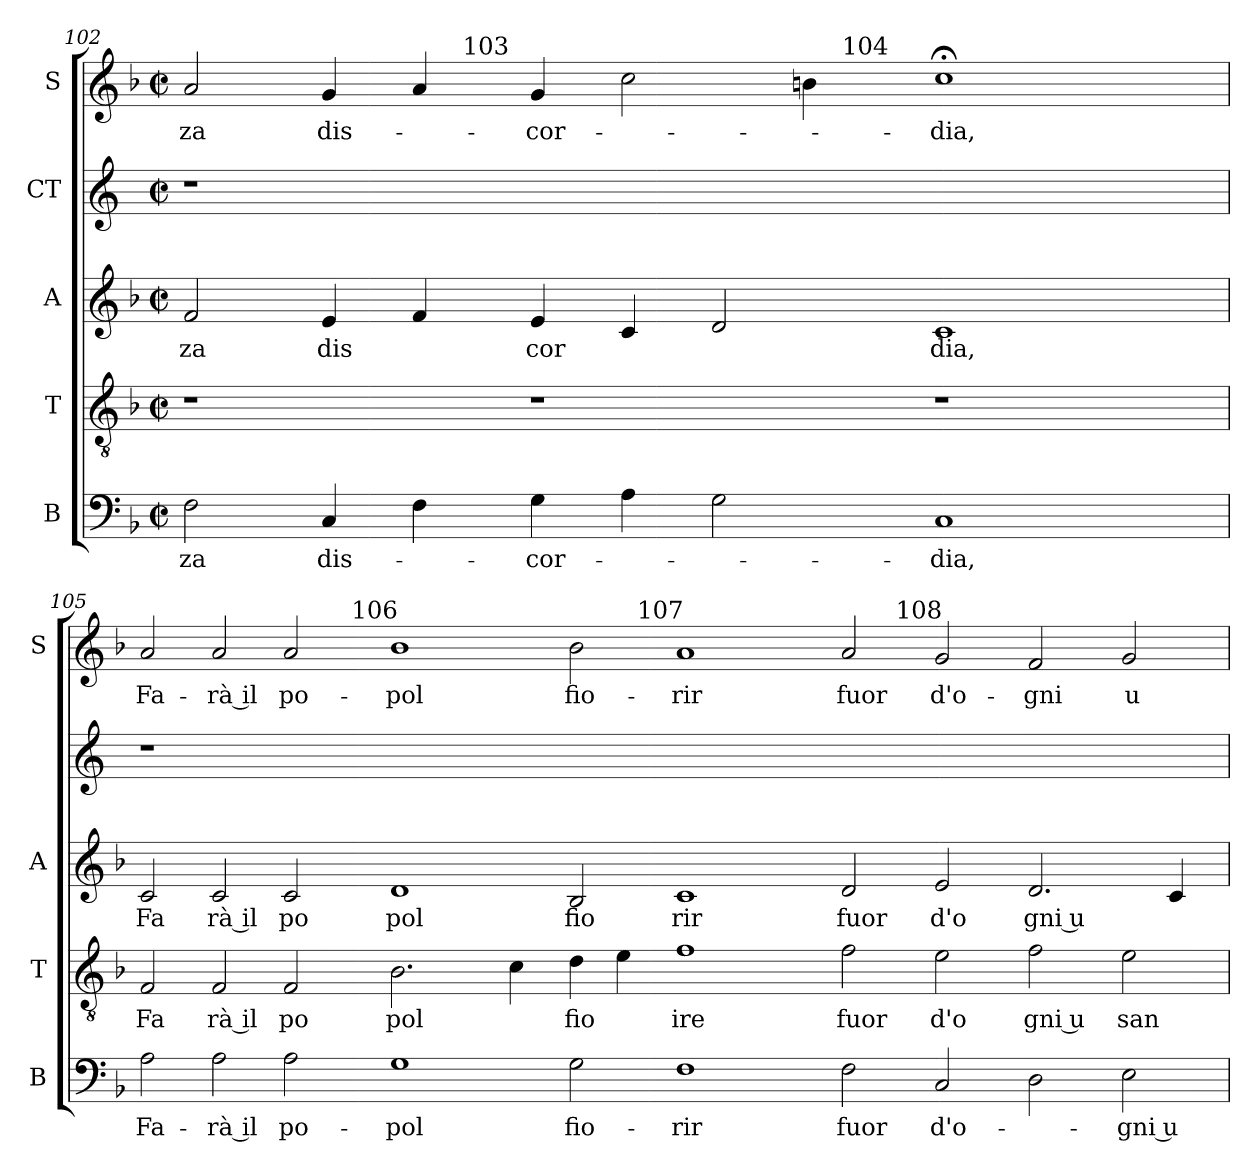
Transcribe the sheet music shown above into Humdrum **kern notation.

**kern	**text	**kern	**text	**kern	**text	**kern	**kern	**text
*part5	*part5	*part4	*part4	*part3	*part3	*part2	*part1	*part1
*staff5	*staff5	*staff4	*staff4	*staff3	*staff3	*staff2	*staff1	*staff1
*I"B	*	*I"T	*	*I"A	*	*I"CT	*I"S	*
*I'B	*	*I'T	*	*I'A	*	*	*I'S	*
!!LO:LB:g=z
*clefF4	*	*clefGv2	*	*clefG2	*	*clefG2	*clefG2	*
*k[b-]	*	*k[b-]	*	*k[b-]	*	*	*k[b-]	*
*F:	*	*F:	*	*F:	*	*	*F:	*
*M2/2	*	*M2/2	*	*M2/2	*	*M2/2	*M2/2	*
*met(c|)	*	*met(c|)	*	*met(c|)	*	*met(c|)	*met(c|)	*
=102	=102	=102	=102	=102	=102	=102	=102	=102
!	!LO:LY:b:cj	!	!	!	!LO:LY:b:cj	!	!	!LO:LY:b:cj
*	*	*	*	*	*	*	*^	*
*	*	*	*	*	*	*	*	*^	*
2F\	-za	1r	.	2f/	za	1r	2a/	2ryy	1ryy	-za
!	!LO:LY:b	!	!	!	!LO:LY:b	!	!	!	!	!LO:LY:b
4C/	dis-	.	.	4e/	dis	.	4g/	4ryy	.	dis-
4F\	.	.	.	4f/	.	.	4a/	16.ryy	.	.
!	!	!	!	!	!	!	!	!LO:TX:a:t=103	!	!
.	.	.	.	.	.	.	.	1ryy	.	.
!	!LO:LY:b	!	!	!	!LO:LY:b	!	!	!	!	!LO:LY:b
4G\	-cor-	1r	.	4e/	cor	0ryy	4g/	.	2ryy	-cor-
4A\	.	.	.	4c/	.	.	2cc\	.	.	.
2G\	.	.	.	2d/	.	.	.	.	4ryy	.
.	.	.	.	.	.	.	4b\	.	16ryy	.
!	!	!	!	!	!	!	!	!	!LO:TX:a:t=104	!
.	.	.	.	.	.	.	.	.	1ryy	.
.	.	.	.	.	.	.	.	1ryy	.	.
!	!LO:LY:b:cj	!	!	!	!LO:LY:b:cj	!	!	!	!	!LO:LY:b:cj
1C	-dia,	1r	.	1c	dia,	.	1cc;<	.	.	-dia,
.	.	.	.	.	.	.	.	.	8.ryy	.
.	.	.	.	.	.	.	.	8ryy	.	.
.	.	.	.	.	.	.	.	32ryy	.	.
=105	=105	=105	=105	=105	=105	=105	=105	=105	=105	=105
!	!LO:LY:b:cj	!	!LO:LY:b:cj	!	!LO:LY:b:cj	!	!	!	!	!LO:LY:b:cj
2A\	Fa-	2F/	Fa	2c/	Fa	1r	2a/	1ryy	1ryy	Fa-
!	!LO:LY:b:rj	!	!LO:LY:b:rj	!	!LO:LY:b:rj	!	!	!	!	!LO:LY:b:rj
2A\	-rà il	2F/	rà il	2c/	rà il	.	2a/	.	.	-rà il
!	!LO:LY:b:cj	!	!LO:LY:b:cj	!	!LO:LY:b:cj	!	!	!	!	!LO:LY:b:cj
2A\	po-	2F/	po	2c/	po	00ryy	2a/	4ryy	1ryy	po-
.	.	.	.	.	.	.	.	16ryy	.	.
!	!	!	!	!	!	!	!	!LO:TX:a:t=106	!	!
.	.	.	.	.	.	.	.	1ryy	.	.
!	!LO:LY:b:cj	!	!LO:LY:b	!	!LO:LY:b:cj	!	!	!	!	!LO:LY:b:cj
1G	-pol	2.B-\	pol	1d	pol	.	1b-	.	.	-pol
.	.	.	.	.	.	.	.	.	2ryy	.
.	.	4c\	.	.	.	.	.	.	.	.
.	.	.	.	.	.	.	.	1ryy	.	.
!	!LO:LY:b:cj	!	!LO:LY:b	!	!LO:LY:b:cj	!	!	!	!	!LO:LY:b:cj
2G\	fio-	4d\	fio	2B-/	fio	.	2b-\	.	4ryy	fio-
.	.	4e\	.	.	.	.	.	.	16ryy	.
!	!	!	!	!	!	!	!	!	!LO:TX:a:t=107	!
.	.	.	.	.	.	.	.	.	1ryy	.
!	!LO:LY:b:cj	!	!LO:LY:b:cj	!	!LO:LY:b:cj	!	!	!	!	!LO:LY:b:cj
1F	-rir	1f	ire	1c	rir	.	1a	.	.	-rir
.	.	.	.	.	.	.	.	1ryy	.	.
.	.	.	.	.	.	.	.	.	1ryy	.
!	!LO:LY:b:cj	!	!LO:LY:b:cj	!	!LO:LY:b:cj	!	!	!	!	!LO:LY:b:cj
2F\	fuor	2f\	fuor	2d/	fuor	.	2a/	.	.	fuor
!	!	!	!	!	!	!	!	!LO:TX:a:t=108	!	!
.	.	.	.	.	.	.	.	1ryy	.	.
!	!LO:LY:b	!	!LO:LY:b:cj	!	!LO:LY:b:cj	!	!	!	!	!LO:LY:b:cj
2C/	d'o-	2e\	d'o	2e/	d'o	.	2g/	.	.	d'o-
.	.	.	.	.	.	.	.	.	1ryy	.
!	!	!	!LO:LY:b:rj	!	!LO:LY:b	!	!	!	!	!LO:LY:b
2D\	.	2f\	gni u	2.d/	gni u	1ryy	2f/	.	.	-gni
.	.	.	.	.	.	.	.	2ryy	.	.
!	!LO:LY:b	!	!LO:LY:b	!	!	!	!	!	!	!LO:LY:b:rj
2E\	-gni u-	2e\	san	.	.	.	2g/	.	.	u
.	.	.	.	4c/	.	.	.	.	.	.
.	.	.	.	.	.	.	.	8.ryy	8.ryy	.
*	*	*	*	*	*	*	*v	*v	*v	*
=	=	=	=	=	=	=	=	=
*-	*-	*-	*-	*-	*-	*-	*-	*-
